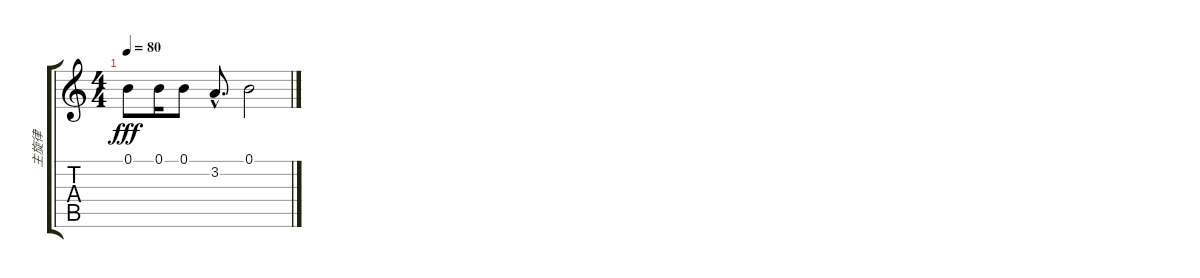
\track ("主旋律" "主旋律") {instrument acousticgrandpiano}
\staff {score tabs}
\tuning (B4 Gb4 D4 A3 E3 B2) {hide}
\ts (4 4)
\tempo 80
\clef g2
\ks c
0.1.8{dy fff} 0.1.16 0.1.8 3.2{hac}.8{d} 0.1.2
